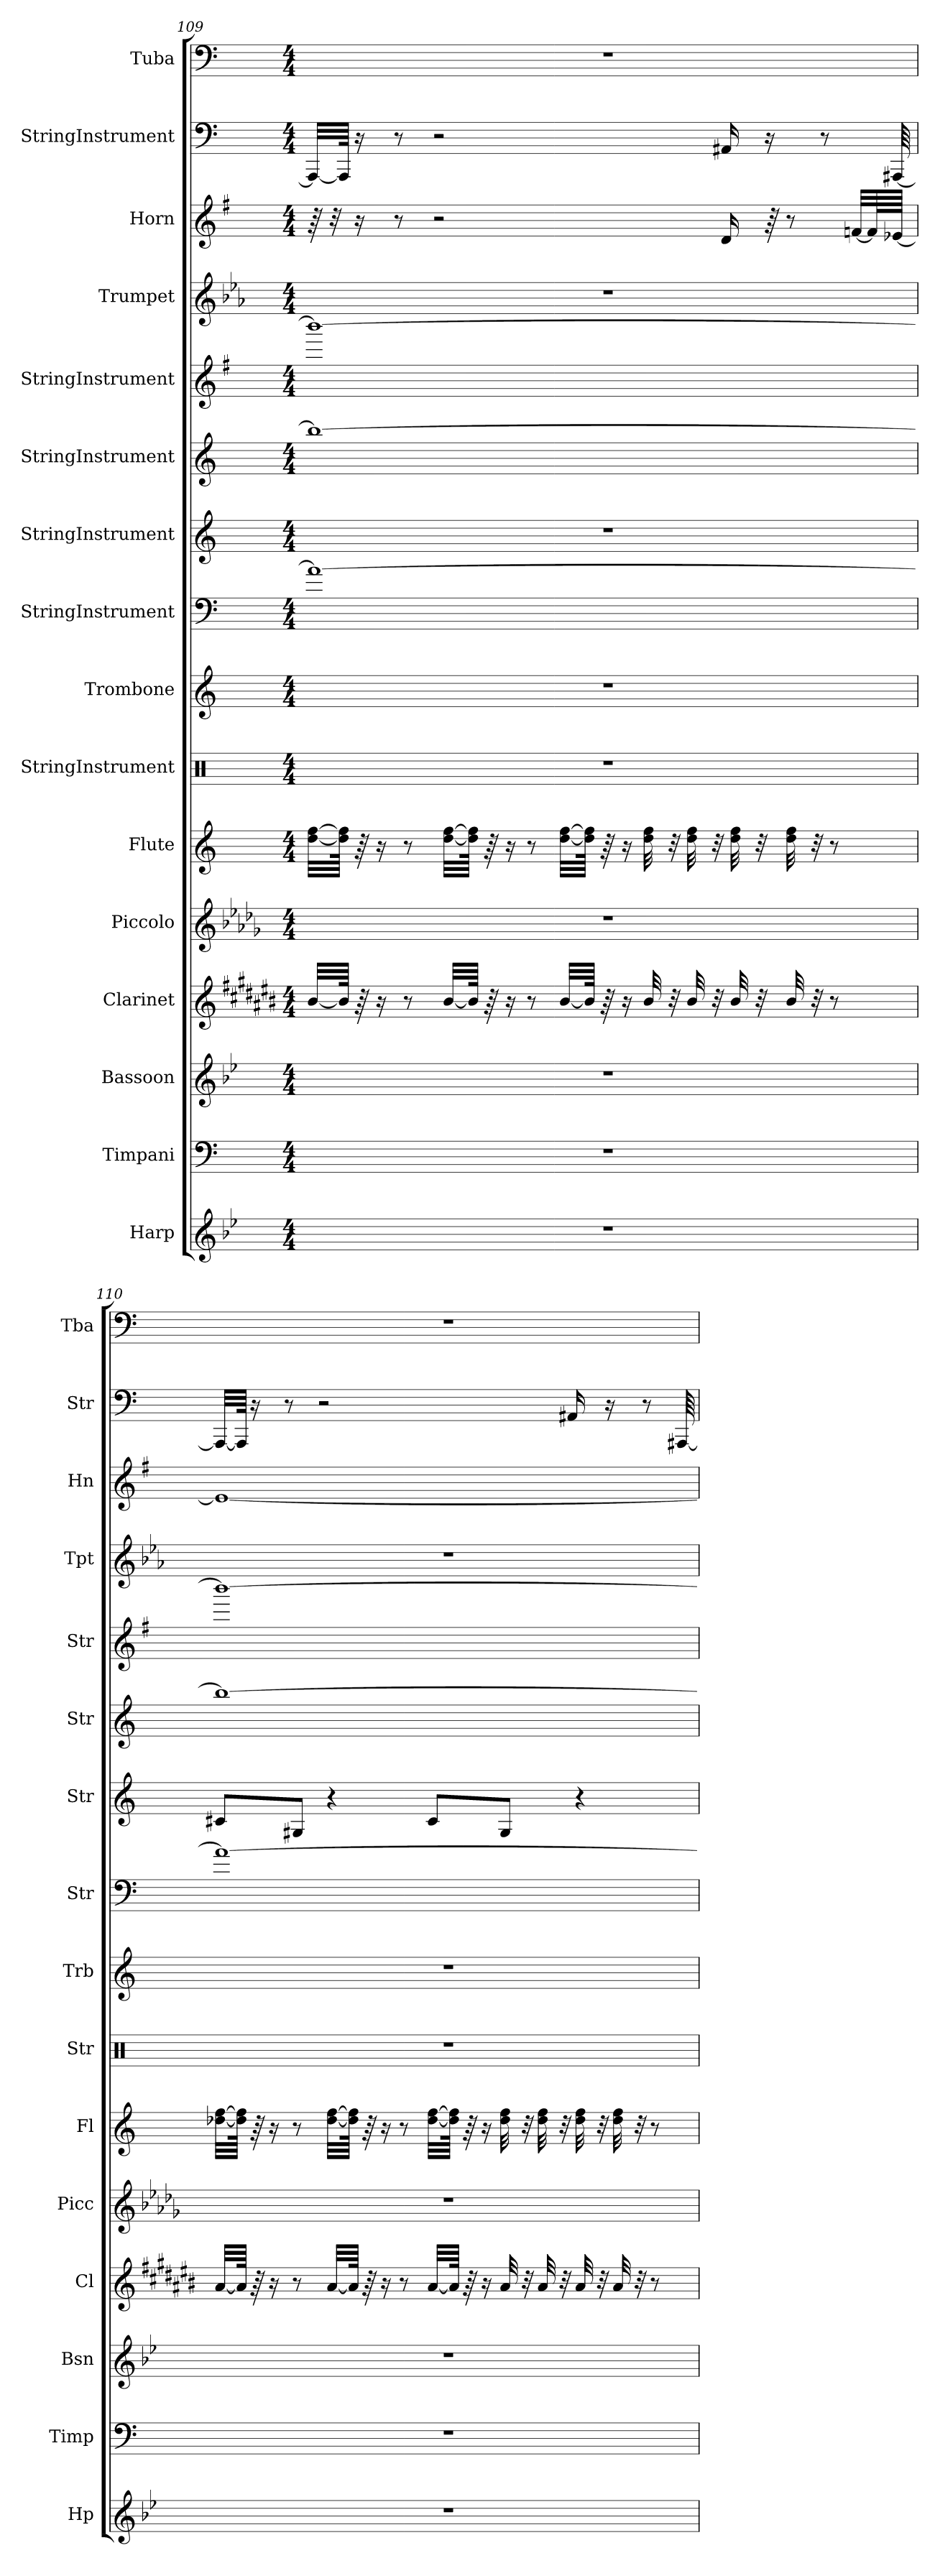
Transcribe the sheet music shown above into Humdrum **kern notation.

**kern	**kern	**kern	**kern	**kern	**kern	**kern	**kern	**kern	**kern	**kern	**kern	**kern	**kern	**kern	**kern
*part16	*part15	*part14	*part13	*part12	*part11	*part10	*part9	*part8	*part7	*part6	*part5	*part4	*part3	*part2	*part1
*staff16	*staff15	*staff14	*staff13	*staff12	*staff11	*staff10	*staff9	*staff8	*staff7	*staff6	*staff5	*staff4	*staff3	*staff2	*staff1
*I"Harp	*I"Timpani	*I"Bassoon	*I"Clarinet	*I"Piccolo	*I"Flute	*I"StringInstrument	*I"Trombone	*I"StringInstrument	*I"StringInstrument	*I"StringInstrument	*I"StringInstrument	*I"Trumpet	*I"Horn	*I"StringInstrument	*I"Tuba
*I'Hp	*I'Timp	*I'Bsn	*I'Cl	*I'Picc	*I'Fl	*I'Str	*I'Trb	*I'Str	*I'Str	*I'Str	*I'Str	*I'Tpt	*I'Hn	*I'Str	*I'Tba
!!LO:PB:g=z
*clefG2	*clefF4	*clefG2	*clefG2	*clefG2	*clefG2	*clefX	*clefG2	*clefF4	*clefG2	*clefG2	*clefG2	*clefG2	*clefG2	*clefF4	*clefF4
*	*	*	*ITrd1c2	*ITrd-7c-12	*	*	*	*	*	*	*	*ITrd1c2	*ITrd4c7	*	*
*k[b-e-]	*k[]	*k[b-e-]	*k[f#c#g#d#a#]	*k[b-e-a-d-g-]	*k[]	*k[]	*k[]	*k[]	*k[]	*k[]	*k[f#]	*k[b-e-a-d-g-]	*k[]	*k[]	*k[]
*M4/4	*M4/4	*M4/4	*M4/4	*M4/4	*M4/4	*M4/4	*M4/4	*M4/4	*M4/4	*M4/4	*M4/4	*M4/4	*M4/4	*M4/4	*M4/4
=109	=109	=109	=109	=109	=109	=109	=109	=109	=109	=109	=109	=109	=109	=109	=109
1r	1r	1r	[32a#/LLL	1r	[32dd\ [32ff\LLL	1r	1r	1a#_	1r	1bb-_	1bbb-_	1r	64r	32AAA#/LLL_	1r
.	.	.	.	.	.	.	.	.	.	.	.	.	32r	.	.
.	.	.	64a#/JJJk]	.	64dd\] 64ff\]JJJk	.	.	.	.	.	.	.	.	64AAA#/JJJk]	.
.	.	.	64r	.	64r	.	.	.	.	.	.	.	16r	16r	.
.	.	.	16r	.	16r	.	.	.	.	.	.	.	.	.	.
.	.	.	.	.	.	.	.	.	.	.	.	.	8r	8r	.
.	.	.	8r	.	8r	.	.	.	.	.	.	.	.	.	.
.	.	.	.	.	.	.	.	.	.	.	.	.	2r	2r	.
.	.	.	[32a#/LLL	.	[32dd\ [32ff\LLL	.	.	.	.	.	.	.	.	.	.
.	.	.	64a#/JJJk]	.	64dd\] 64ff\]JJJk	.	.	.	.	.	.	.	.	.	.
.	.	.	64r	.	64r	.	.	.	.	.	.	.	.	.	.
.	.	.	16r	.	16r	.	.	.	.	.	.	.	.	.	.
.	.	.	8r	.	8r	.	.	.	.	.	.	.	.	.	.
.	.	.	[32a#/LLL	.	[32dd\ [32ff\LLL	.	.	.	.	.	.	.	.	.	.
.	.	.	64a#/JJJk]	.	64dd\] 64ff\]JJJk	.	.	.	.	.	.	.	.	.	.
.	.	.	64r	.	64r	.	.	.	.	.	.	.	.	.	.
.	.	.	16r	.	16r	.	.	.	.	.	.	.	.	.	.
.	.	.	32a#/	.	32dd\ 32ff\	.	.	.	.	.	.	.	.	.	.
.	.	.	32r	.	32r	.	.	.	.	.	.	.	.	.	.
.	.	.	32a#/	.	32dd\ 32ff\	.	.	.	.	.	.	.	.	.	.
.	.	.	32r	.	32r	.	.	.	.	.	.	.	.	.	.
.	.	.	.	.	.	.	.	.	.	.	.	.	16G/	16AA#X/	.
.	.	.	32a#/	.	32dd\ 32ff\	.	.	.	.	.	.	.	.	.	.
.	.	.	32r	.	32r	.	.	.	.	.	.	.	.	.	.
.	.	.	.	.	.	.	.	.	.	.	.	.	64r	16r	.
.	.	.	32a#/	.	32dd\ 32ff\	.	.	.	.	.	.	.	8r	.	.
.	.	.	32r	.	32r	.	.	.	.	.	.	.	.	.	.
.	.	.	.	.	.	.	.	.	.	.	.	.	.	8r	.
.	.	.	8r	.	8r	.	.	.	.	.	.	.	.	.	.
.	.	.	.	.	.	.	.	.	.	.	.	.	[32B-X/LLL	.	.
.	.	.	.	.	.	.	.	.	.	.	.	.	64B-/L]	.	.
.	.	.	.	.	.	.	.	.	.	.	.	.	[64A-X/JJJJ	[64AAA#X/	.
!!LO:PB:g=z
=110	=110	=110	=110	=110	=110	=110	=110	=110	=110	=110	=110	=110	=110	=110	=110
*	*	*	*	*	*	*	*	*	*	*	*	*	*	*	*MM128
1r	1r	1r	[32g#/LLL	1r	[32dd-X\ [32ff\LLL	1r	1r	1a#_	8c#X/L	1bb-_	1bbb-_	1r	1A-_	32AAA#/LLL_	1r
.	.	.	64g#/JJJk]	.	64dd-\] 64ff\]JJJk	.	.	.	.	.	.	.	.	64AAA#/JJJk]	.
.	.	.	64r	.	64r	.	.	.	.	.	.	.	.	16r	.
.	.	.	16r	.	16r	.	.	.	.	.	.	.	.	.	.
.	.	.	.	.	.	.	.	.	.	.	.	.	.	8r	.
.	.	.	8r	.	8r	.	.	.	8G#X/J	.	.	.	.	.	.
.	.	.	.	.	.	.	.	.	.	.	.	.	.	2r	.
.	.	.	[32g#/LLL	.	[32dd-\ [32ff\LLL	.	.	.	4r	.	.	.	.	.	.
.	.	.	64g#/JJJk]	.	64dd-\] 64ff\]JJJk	.	.	.	.	.	.	.	.	.	.
.	.	.	64r	.	64r	.	.	.	.	.	.	.	.	.	.
.	.	.	16r	.	16r	.	.	.	.	.	.	.	.	.	.
.	.	.	8r	.	8r	.	.	.	.	.	.	.	.	.	.
.	.	.	[32g#/LLL	.	[32dd-\ [32ff\LLL	.	.	.	8c#/L	.	.	.	.	.	.
.	.	.	64g#/JJJk]	.	64dd-\] 64ff\]JJJk	.	.	.	.	.	.	.	.	.	.
.	.	.	64r	.	64r	.	.	.	.	.	.	.	.	.	.
.	.	.	16r	.	16r	.	.	.	.	.	.	.	.	.	.
.	.	.	32g#/	.	32dd-\ 32ff\	.	.	.	8G#/J	.	.	.	.	.	.
.	.	.	32r	.	32r	.	.	.	.	.	.	.	.	.	.
.	.	.	32g#/	.	32dd-\ 32ff\	.	.	.	.	.	.	.	.	.	.
.	.	.	32r	.	32r	.	.	.	.	.	.	.	.	.	.
.	.	.	.	.	.	.	.	.	.	.	.	.	.	16AA#X/	.
.	.	.	32g#/	.	32dd-\ 32ff\	.	.	.	4r	.	.	.	.	.	.
.	.	.	32r	.	32r	.	.	.	.	.	.	.	.	.	.
.	.	.	.	.	.	.	.	.	.	.	.	.	.	16r	.
.	.	.	32g#/	.	32dd-\ 32ff\	.	.	.	.	.	.	.	.	.	.
.	.	.	32r	.	32r	.	.	.	.	.	.	.	.	.	.
.	.	.	.	.	.	.	.	.	.	.	.	.	.	8r	.
.	.	.	8r	.	8r	.	.	.	.	.	.	.	.	.	.
.	.	.	.	.	.	.	.	.	.	.	.	.	.	[64AAA#X/	.
=	=	=	=	=	=	=	=	=	=	=	=	=	=	=	=
*-	*-	*-	*-	*-	*-	*-	*-	*-	*-	*-	*-	*-	*-	*-	*-
